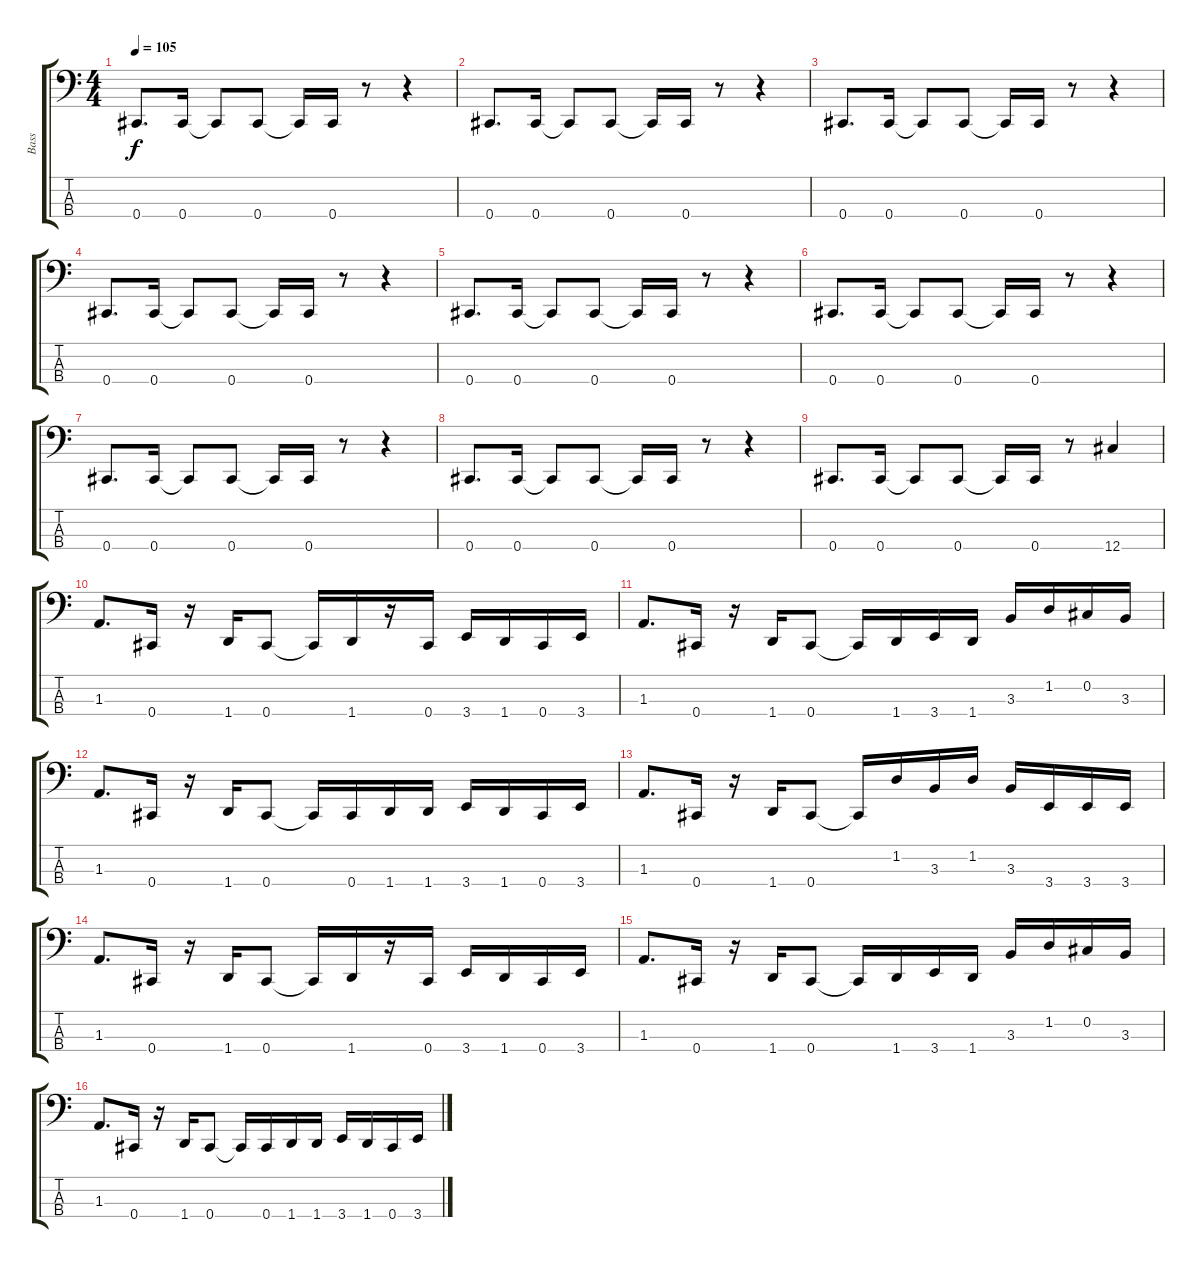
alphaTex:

\track ("Bass" "Bass") {instrument electricbasspick}
\staff {score tabs}
\tuning (Gb2 Db2 Ab1 Db1) {hide}
\ts (4 4)
\tempo 105
\clef f4
\ks c
0.4.8{d dy f} 0.4.16 0.4{t}.8 0.4.8 0.4{t}.16 0.4.16 r.8 r.4 |
0.4.8{d} 0.4.16 0.4{t}.8 0.4.8 0.4{t}.16 0.4.16 r.8 r.4 |
0.4.8{d} 0.4.16 0.4{t}.8 0.4.8 0.4{t}.16 0.4.16 r.8 r.4 |
0.4.8{d} 0.4.16 0.4{t}.8 0.4.8 0.4{t}.16 0.4.16 r.8 r.4 |
0.4.8{d} 0.4.16 0.4{t}.8 0.4.8 0.4{t}.16 0.4.16 r.8 r.4 |
0.4.8{d} 0.4.16 0.4{t}.8 0.4.8 0.4{t}.16 0.4.16 r.8 r.4 |
0.4.8{d} 0.4.16 0.4{t}.8 0.4.8 0.4{t}.16 0.4.16 r.8 r.4 |
0.4.8{d} 0.4.16 0.4{t}.8 0.4.8 0.4{t}.16 0.4.16 r.8 r.4 |
0.4.8{d} 0.4.16 0.4{t}.8 0.4.8 0.4{t}.16 0.4.16 r.8 12.4.4 |
1.3.8{d} 0.4.16 r.16 1.4.16 0.4.8 0.4{t}.16 1.4.16 r.16 0.4.16 3.4.16 1.4.16 0.4.16 3.4.16 |
1.3.8{d} 0.4.16 r.16 1.4.16 0.4.8 0.4{t}.16 1.4.16 3.4.16 1.4.16 3.3.16 1.2.16 0.2.16 3.3.16 |
1.3.8{d} 0.4.16 r.16 1.4.16 0.4.8 0.4{t}.16 0.4.16 1.4.16 1.4.16 3.4.16 1.4.16 0.4.16 3.4.16 |
1.3.8{d} 0.4.16 r.16 1.4.16 0.4.8 0.4{t}.16 1.2.16 3.3.16 1.2.16 3.3.16 3.4.16 3.4.16 3.4.16 |
1.3.8{d} 0.4.16 r.16 1.4.16 0.4.8 0.4{t}.16 1.4.16 r.16 0.4.16 3.4.16 1.4.16 0.4.16 3.4.16 |
1.3.8{d} 0.4.16 r.16 1.4.16 0.4.8 0.4{t}.16 1.4.16 3.4.16 1.4.16 3.3.16 1.2.16 0.2.16 3.3.16 |
1.3.8{d} 0.4.16 r.16 1.4.16 0.4.8 0.4{t}.16 0.4.16 1.4.16 1.4.16 3.4.16 1.4.16 0.4.16 3.4.16
